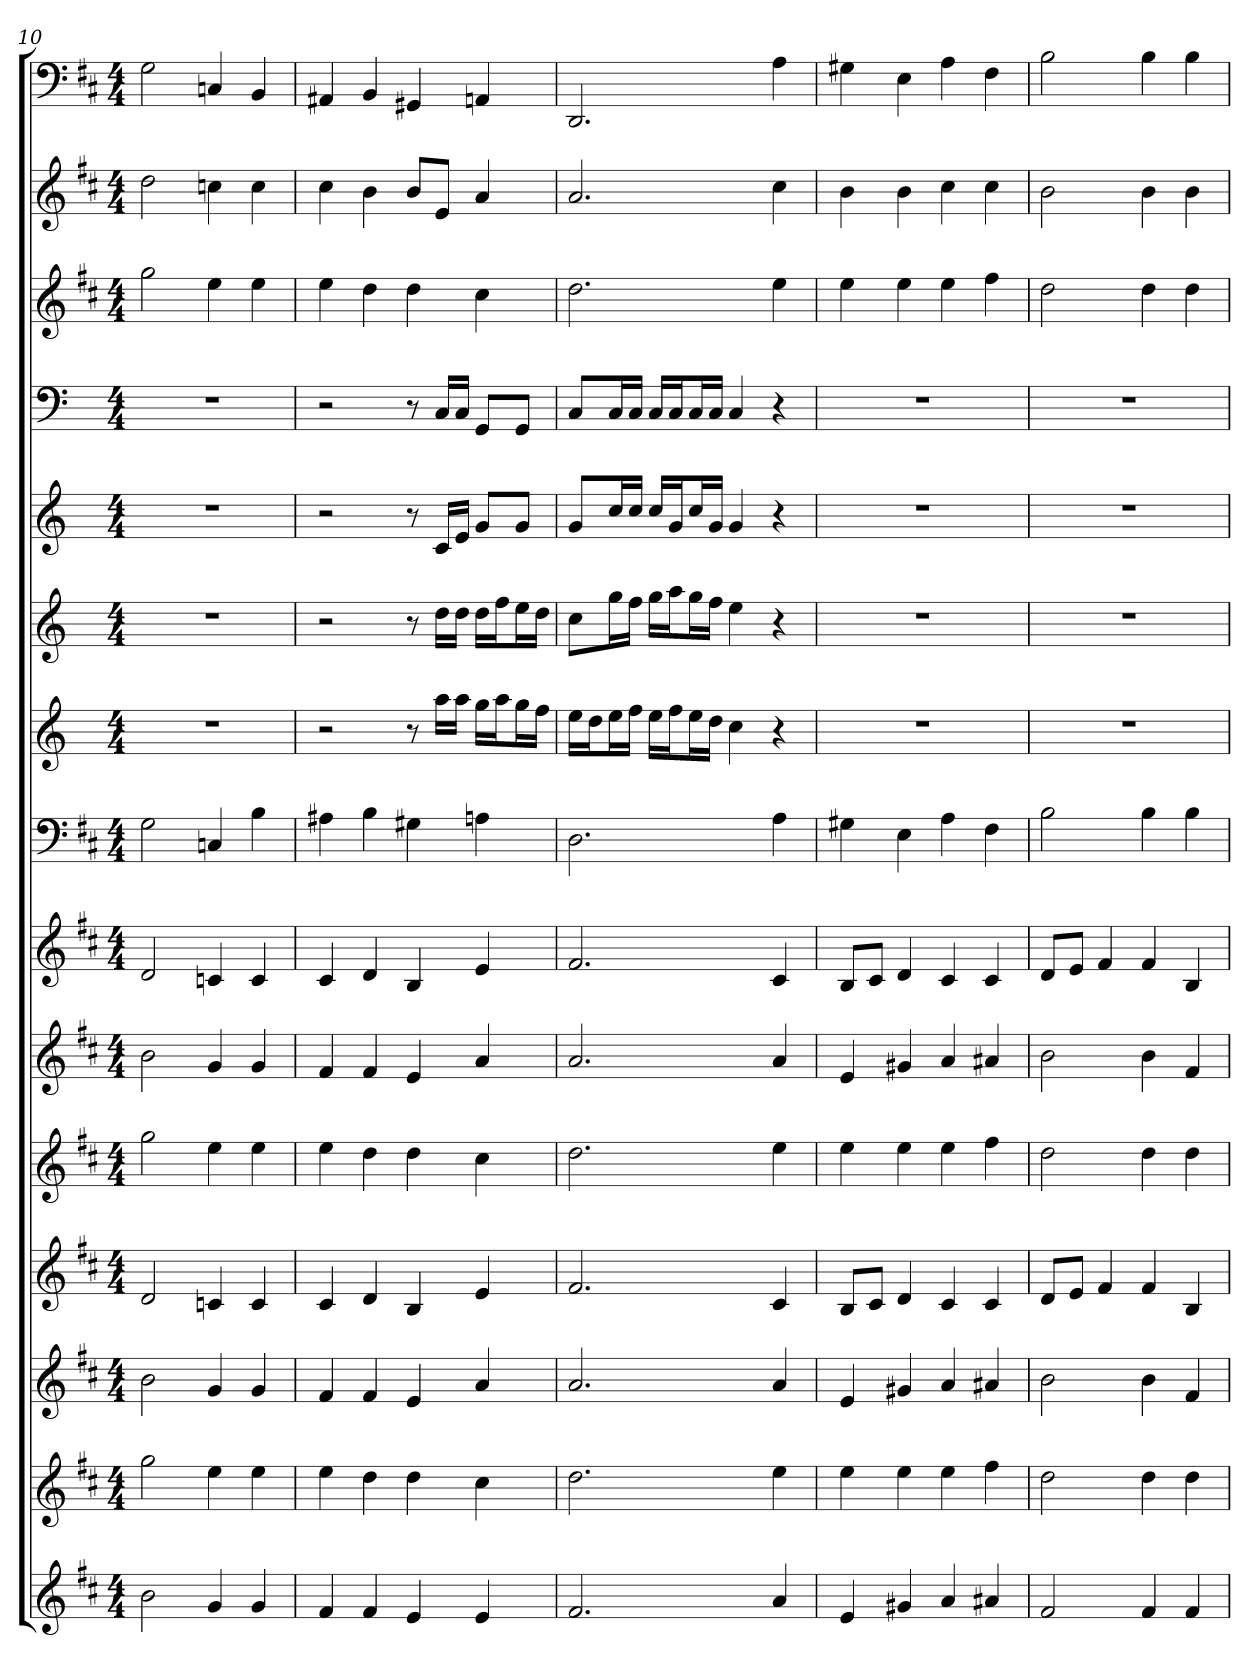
**kern	**kern	**kern	**kern	**kern	**kern	**kern	**kern	**kern	**kern	**kern	**kern	**kern	**kern	**kern
*part15	*part14	*part13	*part12	*part11	*part10	*part9	*part8	*part7	*part6	*part5	*part4	*part3	*part2	*part1
*staff15	*staff14	*staff13	*staff12	*staff11	*staff10	*staff9	*staff8	*staff7	*staff6	*staff5	*staff4	*staff3	*staff2	*staff1
*k[f#c#]	*k[f#c#]	*k[f#c#]	*k[f#c#]	*k[f#c#]	*k[f#c#]	*k[f#c#]	*k[f#c#]	*k[]	*k[]	*k[]	*k[]	*k[f#c#]	*k[f#c#]	*k[f#c#]
*D:	*D:	*D:	*D:	*D:	*D:	*D:	*D:	*	*	*	*	*D:	*D:	*D:
*M4/4	*M4/4	*M4/4	*M4/4	*M4/4	*M4/4	*M4/4	*M4/4	*M4/4	*M4/4	*M4/4	*M4/4	*M4/4	*M4/4	*M4/4
=10	=10	=10	=10	=10	=10	=10	=10	=10	=10	=10	=10	=10	=10	=10
2b	2gg	2b	2d	2gg	2b	2d	2G	1r	1r	1r	1r	2gg	2dd	2G
4g	4ee	4g	4cn	4ee	4g	4cn	4Cn	.	.	.	.	4ee	4ccn	4Cn
4g	4ee	4g	4c	4ee	4g	4c	4B	.	.	.	.	4ee	4cc	4BB
=11	=11	=11	=11	=11	=11	=11	=11	=11	=11	=11	=11	=11	=11	=11
4f#	4ee	4f#	4c#	4ee	4f#	4c#	4A#X	2r	2r	2r	2r	4ee	4cc#	4AA#X
4f#	4dd	4f#	4d	4dd	4f#	4d	4B	.	.	.	.	4dd	4b	4BB
4e	4dd	4e	4B	4dd	4e	4B	4G#X	8r	8r	8r	8r	4dd	8bL	4GG#X
.	.	.	.	.	.	.	.	16aaLL	16ddLL	16cLL	16CLL	.	8eJ	.
.	.	.	.	.	.	.	.	16aaJJ	16ddJJ	16eJJ	16CJJ	.	.	.
4e	4cc#	4a	4e	4cc#	4a	4e	4An	16ggLL	16ddLL	8gL	8GGL	4cc#	4a	4AAn
.	.	.	.	.	.	.	.	16aaJ	16ffJ	.	.	.	.	.
.	.	.	.	.	.	.	.	16ggL	16eeL	8gJ	8GGJ	.	.	.
.	.	.	.	.	.	.	.	16ffJJ	16ddJJ	.	.	.	.	.
=12	=12	=12	=12	=12	=12	=12	=12	=12	=12	=12	=12	=12	=12	=12
2.f#	2.dd	2.a	2.f#	2.dd	2.a	2.f#	2.D	16eeLL	8ccL	8gL	8CL	2.dd	2.a	2.DD
.	.	.	.	.	.	.	.	16ddJ	.	.	.	.	.	.
.	.	.	.	.	.	.	.	16eeL	16ggL	16ccL	16CL	.	.	.
.	.	.	.	.	.	.	.	16ffJJ	16ffJJ	16ccJJ	16CJJ	.	.	.
.	.	.	.	.	.	.	.	16eeLL	16ggLL	16ccLL	16CLL	.	.	.
.	.	.	.	.	.	.	.	16ffJ	16aaJ	16gJ	16CJ	.	.	.
.	.	.	.	.	.	.	.	16eeL	16ggL	16ccL	16CL	.	.	.
.	.	.	.	.	.	.	.	16ddJJ	16ffJJ	16gJJ	16CJJ	.	.	.
.	.	.	.	.	.	.	.	4cc	4ee	4g	4C	.	.	.
4a	4ee	4a	4c#	4ee	4a	4c#	4A	4r	4r	4r	4r	4ee	4cc#	4A
=13	=13	=13	=13	=13	=13	=13	=13	=13	=13	=13	=13	=13	=13	=13
4e	4ee	4e	8BL	4ee	4e	8BL	4G#X	1r	1r	1r	1r	4ee	4b	4G#X
.	.	.	8c#J	.	.	8c#J	.	.	.	.	.	.	.	.
4g#X	4ee	4g#X	4d	4ee	4g#X	4d	4E	.	.	.	.	4ee	4b	4E
4a	4ee	4a	4c#	4ee	4a	4c#	4A	.	.	.	.	4ee	4cc#	4A
4a#X	4ff#	4a#X	4c#	4ff#	4a#X	4c#	4F#	.	.	.	.	4ff#	4cc#	4F#
=14	=14	=14	=14	=14	=14	=14	=14	=14	=14	=14	=14	=14	=14	=14
2f#	2dd	2b	8dL	2dd	2b	8dL	2B	1r	1r	1r	1r	2dd	2b	2B
.	.	.	8eJ	.	.	8eJ	.	.	.	.	.	.	.	.
.	.	.	4f#	.	.	4f#	.	.	.	.	.	.	.	.
4f#	4dd	4b	4f#	4dd	4b	4f#	4B	.	.	.	.	4dd	4b	4B
4f#	4dd	4f#	4B	4dd	4f#	4B	4B	.	.	.	.	4dd	4b	4B
=	=	=	=	=	=	=	=	=	=	=	=	=	=	=
*-	*-	*-	*-	*-	*-	*-	*-	*-	*-	*-	*-	*-	*-	*-
